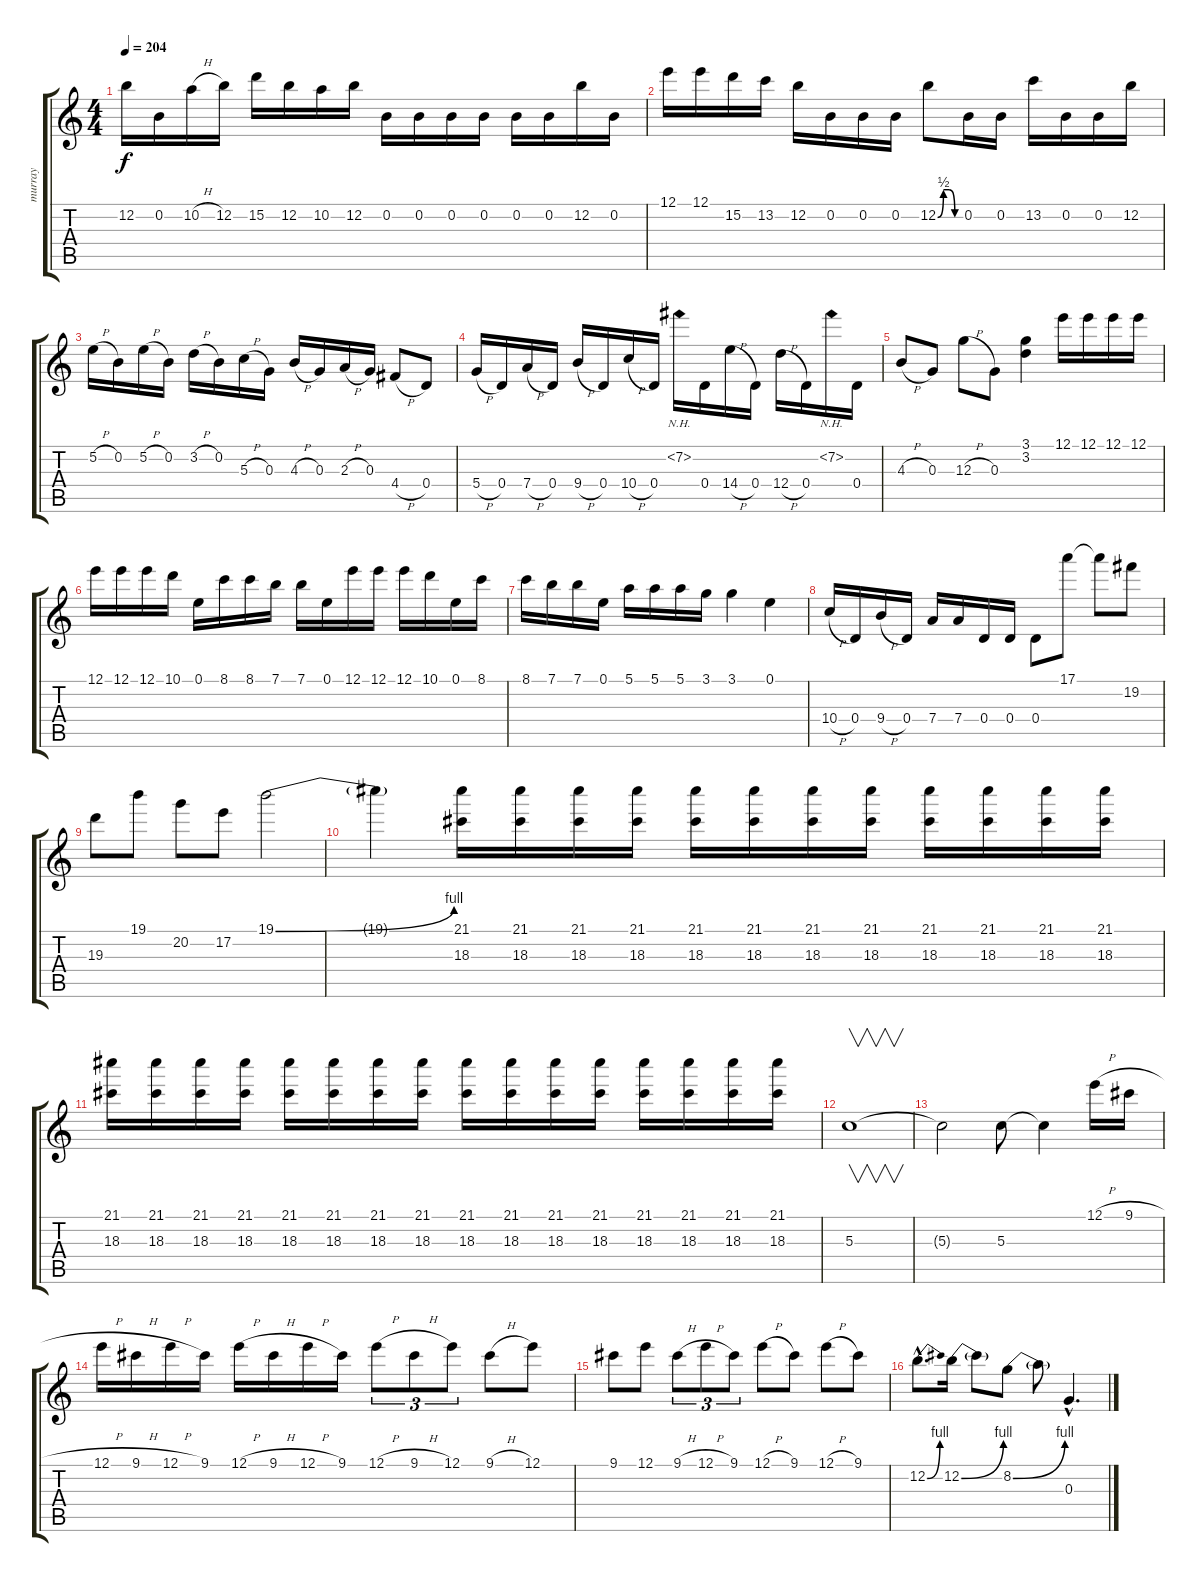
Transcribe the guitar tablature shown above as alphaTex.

\track ("murray" "murray") {instrument distortionguitar}
\staff {score tabs}
\tuning (E4 B3 G3 D3 A2 E2) {hide}
\ts (4 4)
\tempo 204
\clef g2
\ks c
12.2.16{dy f} 0.2.16 10.2{h}.16 12.2.16 15.2.16 12.2.16 10.2.16 12.2.16 0.2.16 0.2.16 0.2.16 0.2.16 0.2.16 0.2.16 12.2.16 0.2.16 |
12.1.16 12.1.16 15.2.16 13.2.16 12.2.16 0.2.16 0.2.16 0.2.16 12.2{be (custom 0 0 15 2 30 2 45 0 60 0)}.8 0.2.16 0.2.16 13.2.16 0.2.16 0.2.16 12.2.16 |
5.2{h}.16 0.2.16 5.2{h}.16 0.2.16 3.2{h}.16 0.2.16 5.3{h}.16 0.3.16 4.3{h}.16 0.3.16 2.3{h}.16 0.3.16 4.4{h}.8 0.4.8 |
5.4{h}.16 0.4.16 7.4{h}.16 0.4.16 9.4{h}.16 0.4.16 10.4{h}.16 0.4.16 7.2{nh}.16 0.4.16 14.4{h}.16 0.4.16 12.4{h}.16 0.4.16 7.2{nh}.16 0.4.16 |
4.3{h}.8 0.3.8 12.3{h}.8 0.3.8 (3.1 3.2).4 12.1.16 12.1.16 12.1.16 12.1.16 |
12.1.16 12.1.16 12.1.16 10.1.16 0.1.16 8.1.16 8.1.16 7.1.16 7.1.16 0.1.16 12.1.16 12.1.16 12.1.16 10.1.16 0.1.16 8.1.16 |
8.1.16 7.1.16 7.1.16 0.1.16 5.1.16 5.1.16 5.1.16 3.1.16 3.1.4 0.1.4 |
10.4{h}.16 0.4.16 9.4{h}.16 0.4.16 7.4.16 7.4.16 0.4.16 0.4.16 0.4.8 17.1.8 17.1{t}.8 19.2.8 |
19.3.8 19.1.8 20.2.8 17.2.8 19.1{be (bend 0 0 60 4)}.2 |
19.1{t}.4 (21.1 18.3).16 (21.1 18.3).16 (21.1 18.3).16 (21.1 18.3).16 (21.1 18.3).16 (21.1 18.3).16 (21.1 18.3).16 (21.1 18.3).16 (21.1 18.3).16 (21.1 18.3).16 (21.1 18.3).16 (21.1 18.3).16 |
(21.1 18.3).16 (21.1 18.3).16 (21.1 18.3).16 (21.1 18.3).16 (21.1 18.3).16 (21.1 18.3).16 (21.1 18.3).16 (21.1 18.3).16 (21.1 18.3).16 (21.1 18.3).16 (21.1 18.3).16 (21.1 18.3).16 (21.1 18.3).16 (21.1 18.3).16 (21.1 18.3).16 (21.1 18.3).16 |
5.3.1{v} |
5.3{t}.2 5.3.8 5.3{t}.4 12.1{h}.16 9.1{h}.16 |
12.1{h}.16 9.1{h}.16 12.1{h}.16 9.1.16 12.1{h}.16 9.1{h}.16 12.1{h}.16 9.1.16 12.1{h}.8{tu (3 2)} 9.1{h}.8{tu (3 2)} 12.1.8{tu (3 2)} 9.1{h}.8 12.1.8 |
9.1.8 12.1.8 9.1{h}.8{tu (3 2)} 12.1{h}.8{tu (3 2)} 9.1.8{tu (3 2)} 12.1{h}.8 9.1.8 12.1{h}.8 9.1.8 |
12.2{be (bend 0 0 60 4) hac}.8{d} 12.2{be (bend 0 0 60 4)}.16 12.2{t}.8 8.2{be (bend 0 0 60 4)}.8 8.2{t}.8 0.3{hac}.4{d}
